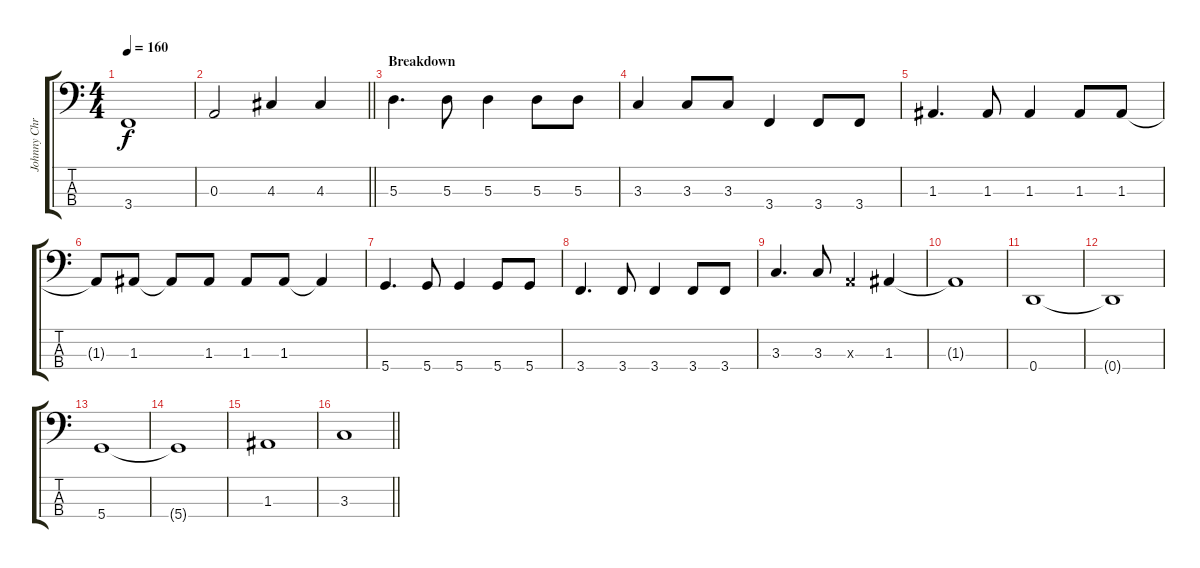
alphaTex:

\track ("Johnny Christ" "Johnny Chr") {instrument electricbasspick}
\staff {score tabs}
\tuning (G2 D2 A1 D1) {hide}
\ts (4 4)
\tempo 160
\clef f4
\ks c
3.4.1{dy f} |
\barLineRight lightlight
0.3.2 4.3.4 4.3.4 |
\section ("" "Breakdown")
5.3.4{d} 5.3.8 5.3.4 5.3.8 5.3.8 |
3.3.4 3.3.8 3.3.8 3.4.4 3.4.8 3.4.8 |
1.3.4{d} 1.3.8 1.3.4 1.3.8 1.3.8 |
1.3{t}.8 1.3.8 1.3{t}.8 1.3.8 1.3.8 1.3.8 1.3{t}.4 |
5.4.4{d} 5.4.8 5.4.4 5.4.8 5.4.8 |
3.4.4{d} 3.4.8 3.4.4 3.4.8 3.4.8 |
3.3.4{d} 3.3.8 0.3{x}.4 1.3.4 |
1.3{t}.1 |
0.4.1 |
0.4{t}.1 |
5.4.1 |
5.4{t}.1 |
1.3.1 |
\barLineRight lightlight
3.3.1
